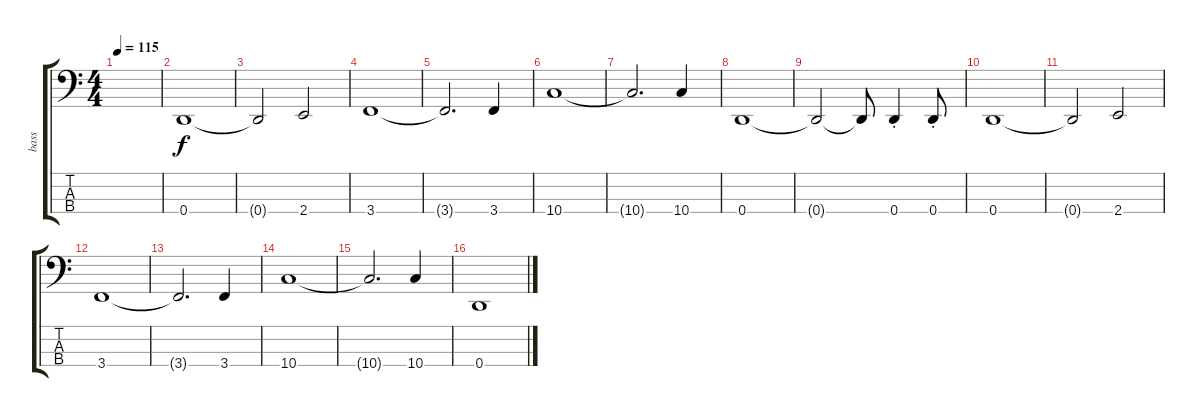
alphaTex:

\track ("bass" "bass") {instrument electricbassfinger}
\staff {score tabs}
\tuning (F2 C2 G1 D1) {hide}
\ts (4 4)
\tempo 115
\clef f4
\ks c
|
0.4.1 |
0.4{t}.2 2.4.2 |
3.4.1 |
3.4{t}.2{d} 3.4.4 |
10.4.1 |
10.4{t}.2{d} 10.4.4 |
0.4.1 |
0.4{t}.2 0.4{t}.8 0.4{st}.4 0.4{st}.8 |
0.4.1 |
0.4{t}.2 2.4.2 |
3.4.1 |
3.4{t}.2{d} 3.4.4 |
10.4.1 |
10.4{t}.2{d} 10.4.4 |
0.4.1
